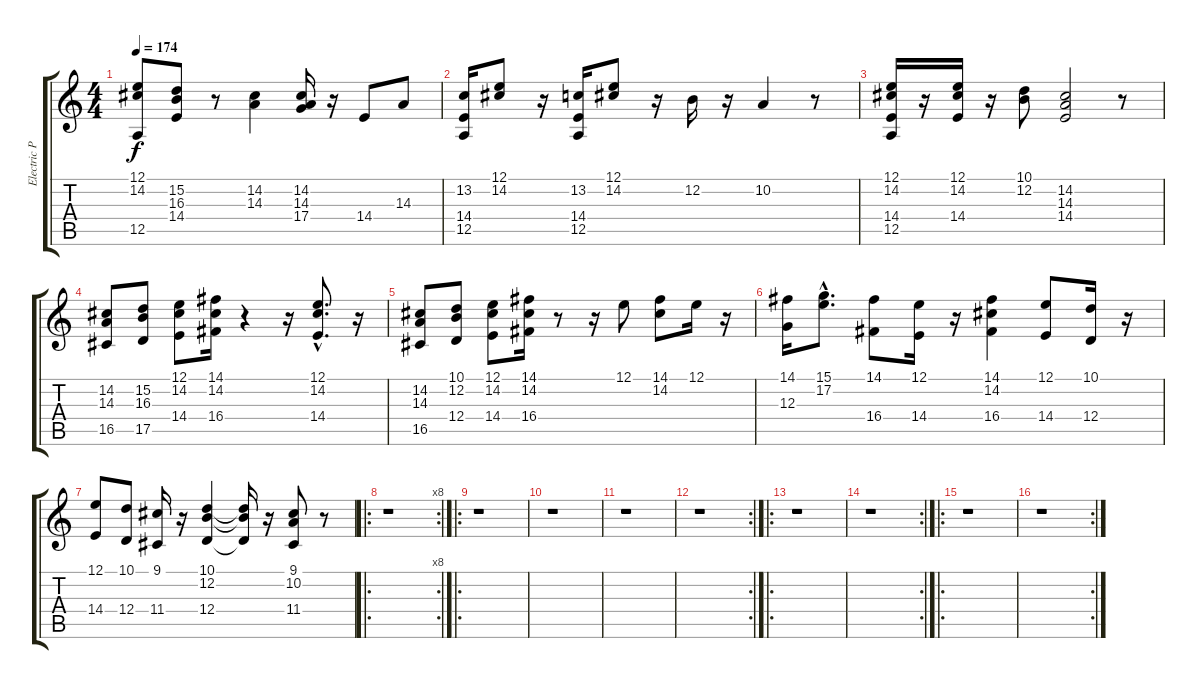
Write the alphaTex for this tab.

\track ("Electric Piano" "Electric P") {instrument electricgrandpiano}
\staff {score tabs}
\tuning (E4 B3 G3 D3 A2 E2) {hide}
\ts (4 4)
\tempo 174
\clef g2
\ks c
(12.1 14.2 12.5).8{dy f} (15.2 16.3 14.4).8 r.8 (14.2 14.3).4 (14.2 14.3 17.4).16 r.16 14.4.8 14.3.8 |
(13.2 14.4 12.5).16 (12.1 14.2).8 r.16 (13.2 14.4 12.5).16 (12.1 14.2).8 r.16 12.2.16 r.16 10.2.4 r.8 |
(12.1 14.2 14.4 12.5).16 r.16 (12.1 14.2 14.4).16 r.16 (10.1 12.2).8 (14.2 14.3 14.4).2 r.8 |
(14.2 14.3 16.5).8 (15.2 16.3 17.5).8 (12.1 14.2 14.4).8 (14.1 14.2 16.4).16 r.4 r.16 (12.1{hac} 14.2{hac} 14.4{hac}).8{d} r.16 |
(14.2 14.3 16.5).8 (10.1 12.2 12.4).8 (12.1 14.2 14.4).8 (14.1 14.2 16.4).16 r.8 r.16 12.1.8 (14.1 14.2).8 12.1.16 r.16 |
(14.1 12.3).16 (15.1{hac} 17.2{hac}).8{d} (14.1 16.4).8 (12.1 14.4).16 r.16 (14.1 14.2 16.4).4 (12.1 14.4).8 (10.1 12.4).16 r.16 |
(12.1 14.4).8 (10.1 12.4).8 (9.1 11.4).16 r.16 (10.1 12.2 12.4).4 (10.1{t} 12.2{t} 12.4{t}).16 r.16 (9.1 10.2 11.4).8 r.8 |
\ro
\rc 8
r.1 |
\ro
r.1 |
r.1 |
r.1 |
\rc 2
r.1 |
\ro
r.1 |
\rc 2
r.1 |
\ro
r.1 |
\rc 2
r.1
